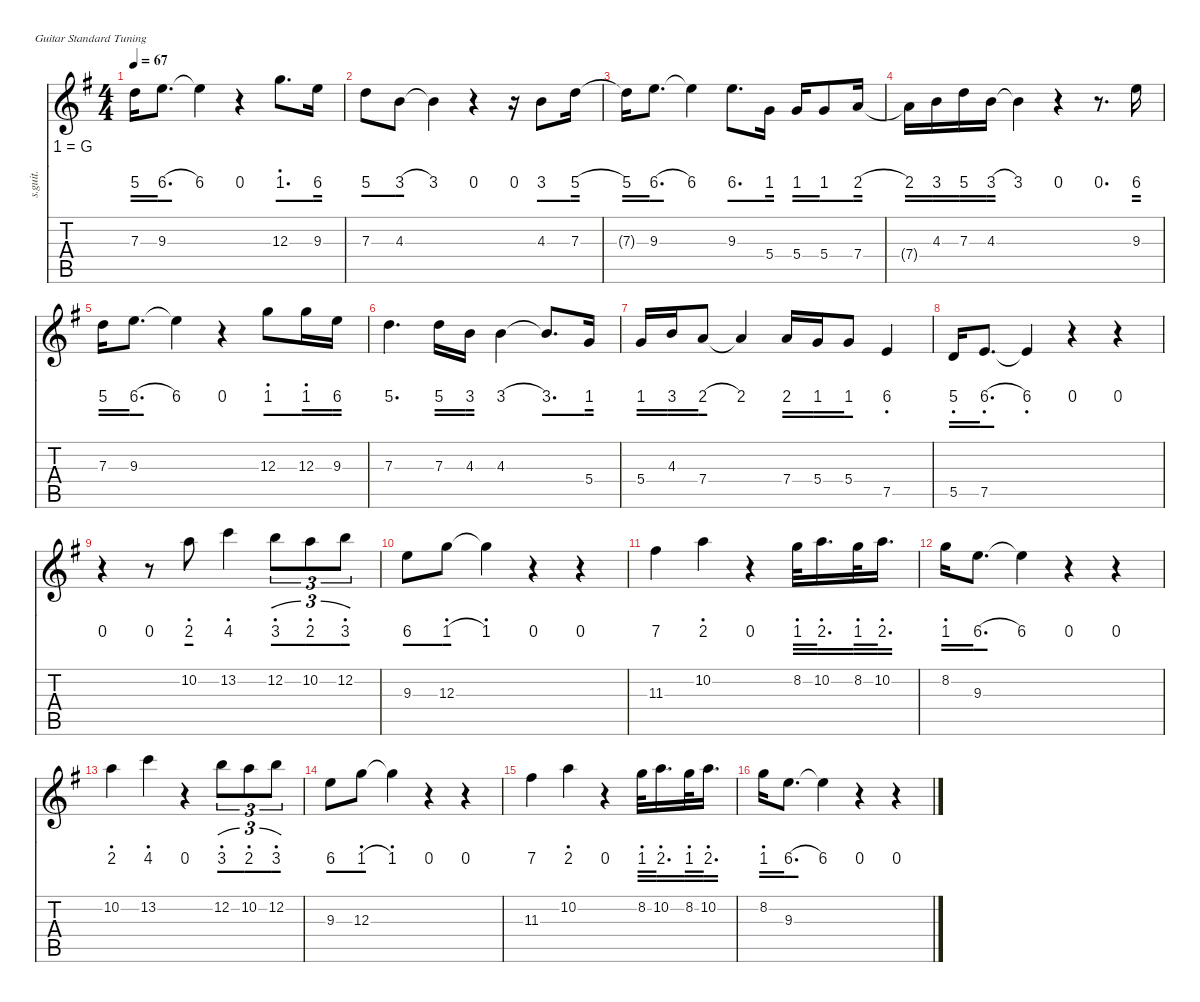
\defaultSystemsLayout 4
\hideDynamics
\bracketExtendMode nobrackets
\chordDiagramsInScore
\track ("Steel Guitar" "s.guit.") {defaultSystemsLayout 4 instrument acousticguitarsteel}
\staff {score tabs numbered}
\tuning (E4 B3 G3 D3 A2 E2)
\ts (4 4)
\tempo 67
\clef g2
\ks g
7.3{acc forcenatural}.16{dy mf beam Down} 9.3{acc forcenatural}.8{d beam Down} 9.3{t acc forcenatural}.4{beam Down} r.4{beam Down} 12.3{acc forcenatural}.8{d beam Down} 9.3{acc forcenatural}.16{beam Down} |
7.3{acc forcenatural}.8{beam Down} 4.3{acc forcenatural}.8{beam Down} 4.3{t acc forcenatural}.4{beam Down} r.4{beam Down} r.16{beam Down} 4.3{acc forcenatural}.8{beam Down} 7.3{acc forcenatural}.16{beam Down} |
7.3{t acc forcenatural}.16{beam Down} 9.3{acc forcenatural}.8{d beam Down} 9.3{t acc forcenatural}.4{beam Down} 9.3{acc forcenatural}.8{d beam Down} 5.4{acc forcenatural}.16{beam Down} 5.4{acc forcenatural}.16{beam Up} 5.4{acc forcenatural}.8{beam Up} 7.4{acc forcenatural}.16{beam Up} |
7.4{t acc forcenatural}.16{beam Down} 4.3{acc forcenatural}.16{beam Down} 7.3{acc forcenatural}.16{beam Down} 4.3{acc forcenatural}.16{beam Down} 4.3{t acc forcenatural}.4{beam Down} r.4{beam Down} r.8{d beam Down} 9.3{acc forcenatural}.16{beam Down} |
7.3{acc forcenatural}.16{beam Down} 9.3{acc forcenatural}.8{d beam Down} 9.3{t acc forcenatural}.4{beam Down} r.4{beam Down} 12.3{acc forcenatural}.8{beam Down} 12.3{acc forcenatural}.16{beam Down} 9.3{acc forcenatural}.16{beam Down} |
7.3{acc forcenatural}.4{d beam Down} 7.3{acc forcenatural}.16{beam Down} 4.3{acc forcenatural}.16{beam Down} 4.3{acc forcenatural}.4{beam Down} 4.3{t acc forcenatural}.8{d beam Up} 5.4{acc forcenatural}.16{beam Up} |
5.4{acc forcenatural}.16{beam Up} 4.3{acc forcenatural}.16{beam Up} 7.4{acc forcenatural}.8{beam Up} 7.4{t acc forcenatural}.4{beam Up} 7.4{acc forcenatural}.16{beam Up} 5.4{acc forcenatural}.16{beam Up} 5.4{acc forcenatural}.8{beam Up} 7.5{acc forcenatural}.4{beam Up} |
5.5{acc forcenatural}.16{beam Up} 7.5{acc forcenatural}.8{d beam Up} 7.5{t acc forcenatural}.4{beam Up} r.4{beam Down} r.4{beam Down} |
r.4{beam Down} r.8{beam Down} 10.2{acc forcenatural}.8{beam Down} 13.2{acc forcenatural}.4{beam Down} 12.2{acc forcenatural}.8{tu (3 2) beam Down} 10.2{acc forcenatural}.8{tu (3 2) beam Down} 12.2{acc forcenatural}.8{tu (3 2) beam Down} |
9.3{acc forcenatural}.8{beam Down} 12.3{acc forcenatural}.8{beam Down} 12.3{t acc forcenatural}.4{beam Down} r.4{beam Down} r.4{beam Down} |
11.3{acc #}.4{beam Down} 10.2{acc forcenatural}.4{beam Down} r.4{beam Down} 8.2{acc forcenatural}.32{beam Down} 10.2{acc forcenatural}.16{d beam Down} 8.2{acc forcenatural}.32{beam Down} 10.2{acc forcenatural}.16{d beam Down} |
8.2{acc forcenatural}.16{beam Down} 9.3{acc forcenatural}.8{d beam Down} 9.3{t acc forcenatural}.4{beam Down} r.4{beam Down} r.4{beam Down} |
10.2{acc forcenatural}.4{beam Down} 13.2{acc forcenatural}.4{beam Down} r.4{beam Down} 12.2{acc forcenatural}.8{tu (3 2) beam Down} 10.2{acc forcenatural}.8{tu (3 2) beam Down} 12.2{acc forcenatural}.8{tu (3 2) beam Down} |
9.3{acc forcenatural}.8{beam Down} 12.3{acc forcenatural}.8{beam Down} 12.3{t acc forcenatural}.4{beam Down} r.4{beam Down} r.4{beam Down} |
11.3{acc #}.4{beam Down} 10.2{acc forcenatural}.4{beam Down} r.4{beam Down} 8.2{acc forcenatural}.32{beam Down} 10.2{acc forcenatural}.16{d beam Down} 8.2{acc forcenatural}.32{beam Down} 10.2{acc forcenatural}.16{d beam Down} |
8.2{acc forcenatural}.16{beam Down} 9.3{acc forcenatural}.8{d beam Down} 9.3{t acc forcenatural}.4{beam Down} r.4{beam Down} r.4{beam Down}
